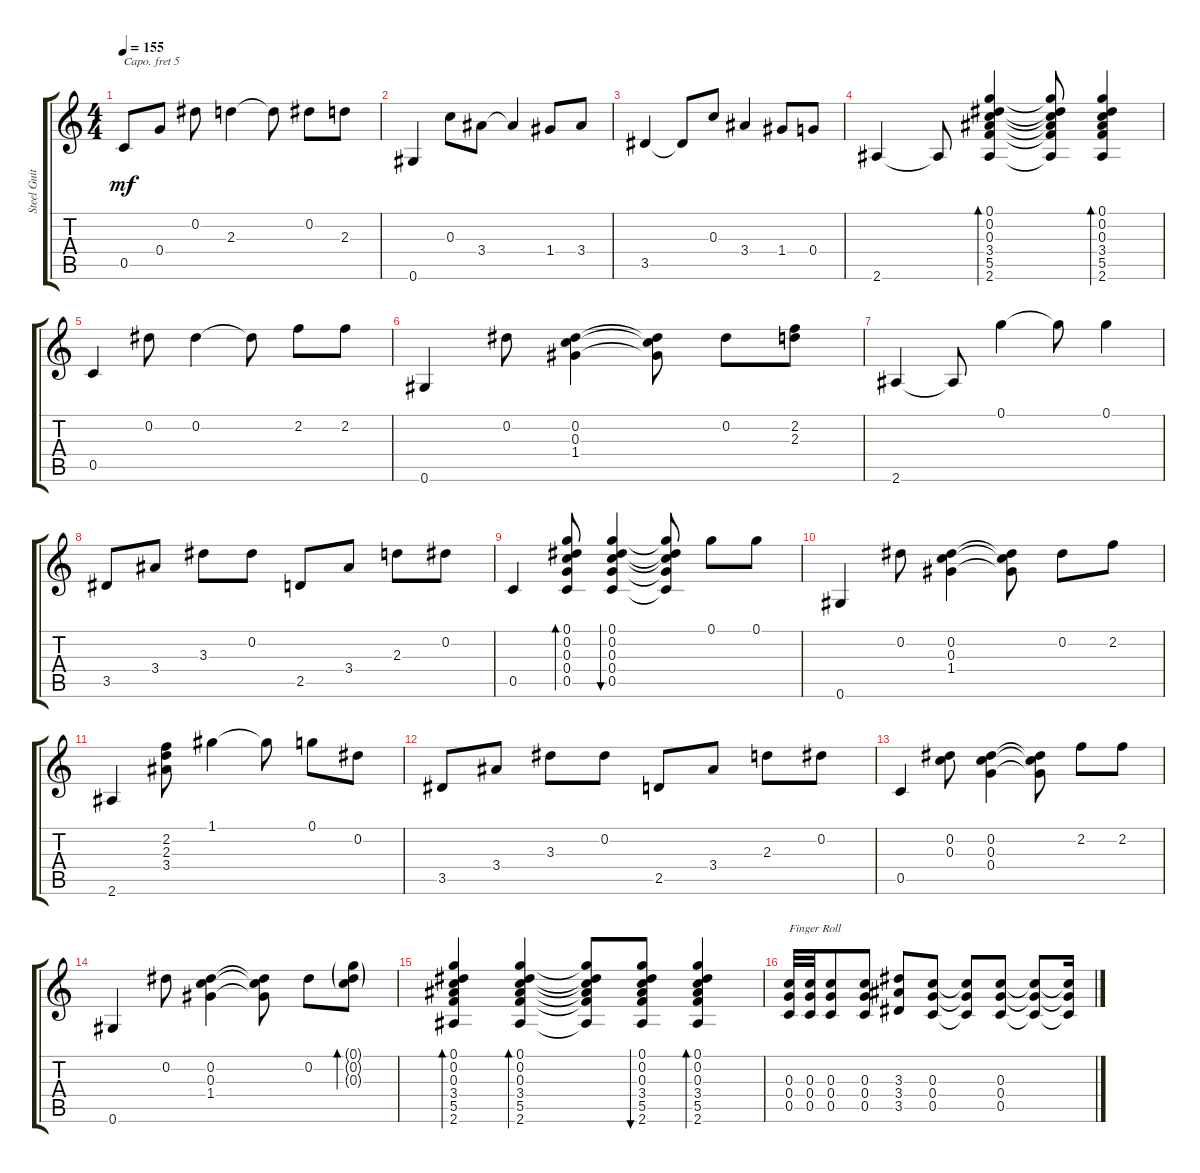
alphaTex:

\track ("Steel Guitar" "Steel Guit") {instrument acousticguitarsteel}
\staff {score tabs}
\capo 5
\tuning (D4 Bb3 G3 D3 G2 Eb2) {hide}
\ts (4 4)
\tempo 155
\clef g2
\ks c
0.5.8{dy mf instrument acousticguitarsteel} 0.4.8 0.2.8 2.3.4 2.3{t}.8 0.2.8 2.3.8 |
0.6.4 0.3.8 3.4.8 3.4{t}.4 1.4.8 3.4.8 |
3.5.4 3.5{t}.8 0.3.8 3.4.4 1.4.8 0.4.8 |
2.6.4 2.6{t}.8 (0.1 0.2 0.3 3.4 5.5 2.6).4{bd 120} (0.1{t} 0.2{t} 0.3{t} 3.4{t} 5.5{t} 2.6{t}).8 (0.1 0.2 0.3 3.4 5.5 2.6).4{bd 120} |
0.5.4 0.2.8 0.2.4 0.2{t}.8 2.2.8 2.2.8 |
0.6.4 0.2.8 (0.2 0.3 1.4).4 (0.2{t} 0.3{t} 1.4{t}).8 0.2.8 (2.2 2.3).8 |
2.6.4 2.6{t}.8 0.1.4 0.1{t}.8 0.1.4 |
3.5.8 3.4.8 3.3.8 0.2.8 2.5.8 3.4.8 2.3.8 0.2.8 |
0.5.4 (0.1 0.2 0.3 0.4 0.5).8{bd 120} (0.1 0.2 0.3 0.4 0.5).4{bu 60} (0.1{t} 0.2{t} 0.3{t} 0.4{t} 0.5{t}).8 0.1.8 0.1.8 |
0.6.4 0.2.8 (0.2 0.3 1.4).4 (0.2{t} 0.3{t} 1.4{t}).8 0.2.8 2.2.8 |
2.6.4 (2.2 2.3 3.4).8 1.1.4 1.1{t}.8 0.1.8 0.2.8 |
3.5.8 3.4.8 3.3.8 0.2.8 2.5.8 3.4.8 2.3.8 0.2.8 |
0.5.4 (0.2 0.3).8 (0.2 0.3 0.4).4 (0.2{t} 0.3{t} 0.4{t}).8 2.2.8 2.2.8 |
0.6.4 0.2.8 (0.2 0.3 1.4).4 (0.2{t} 0.3{t} 1.4{t}).8 0.2.8 (0.1{g} 0.2{g} 0.3{g}).8{bd 60} |
(0.1 0.2 0.3 3.4 5.5 2.6).4{bd 120} (0.1 0.2 0.3 3.4 5.5 2.6).4{bd 120} (0.1{t} 0.2{t} 0.3{t} 3.4{t} 5.5{t} 2.6{t}).8 (0.1 0.2 0.3 3.4 5.5 2.6).8{bu 60} (0.1 0.2 0.3 3.4 5.5 2.6).4{bd 120} |
(0.3 0.4 0.5).32{txt "Finger Roll"} (0.3 0.4 0.5).32 (0.3 0.4 0.5).8 (0.3 0.4 0.5).8 (3.3 3.4 3.5).8 (0.3 0.4 0.5).8 (0.3{t} 0.4{t} 0.5{t}).8 (0.3 0.4 0.5).8 (0.3{t} 0.4{t} 0.5{t}).8 (0.3{t} 0.4{t} 0.5{t}).16
